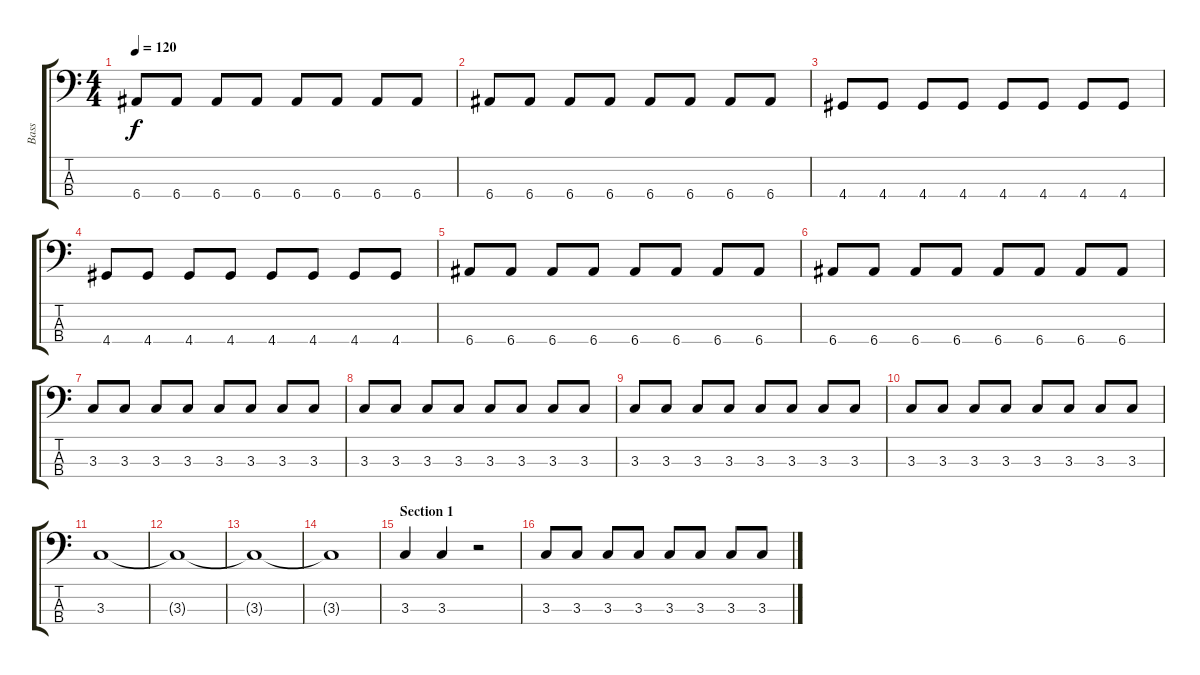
\track ("Bass" "Bass") {instrument fretlessbass}
\staff {score tabs}
\tuning (G2 D2 A1 E1) {hide}
\ts (4 4)
\tempo 120
\clef f4
\ks c
6.4.8{dy f} 6.4.8 6.4.8 6.4.8 6.4.8 6.4.8 6.4.8 6.4.8 |
6.4.8 6.4.8 6.4.8 6.4.8 6.4.8 6.4.8 6.4.8 6.4.8 |
4.4.8 4.4.8 4.4.8 4.4.8 4.4.8 4.4.8 4.4.8 4.4.8 |
4.4.8 4.4.8 4.4.8 4.4.8 4.4.8 4.4.8 4.4.8 4.4.8 |
6.4.8 6.4.8 6.4.8 6.4.8 6.4.8 6.4.8 6.4.8 6.4.8 |
6.4.8 6.4.8 6.4.8 6.4.8 6.4.8 6.4.8 6.4.8 6.4.8 |
3.3.8 3.3.8 3.3.8 3.3.8 3.3.8 3.3.8 3.3.8 3.3.8 |
3.3.8 3.3.8 3.3.8 3.3.8 3.3.8 3.3.8 3.3.8 3.3.8 |
3.3.8 3.3.8 3.3.8 3.3.8 3.3.8 3.3.8 3.3.8 3.3.8 |
3.3.8 3.3.8 3.3.8 3.3.8 3.3.8 3.3.8 3.3.8 3.3.8 |
3.3.1 |
3.3{t}.1 |
3.3{t}.1 |
3.3{t}.1 |
\section ("" "Section 1")
3.3.4 3.3.4 r.2 |
3.3.8 3.3.8 3.3.8 3.3.8 3.3.8 3.3.8 3.3.8 3.3.8
